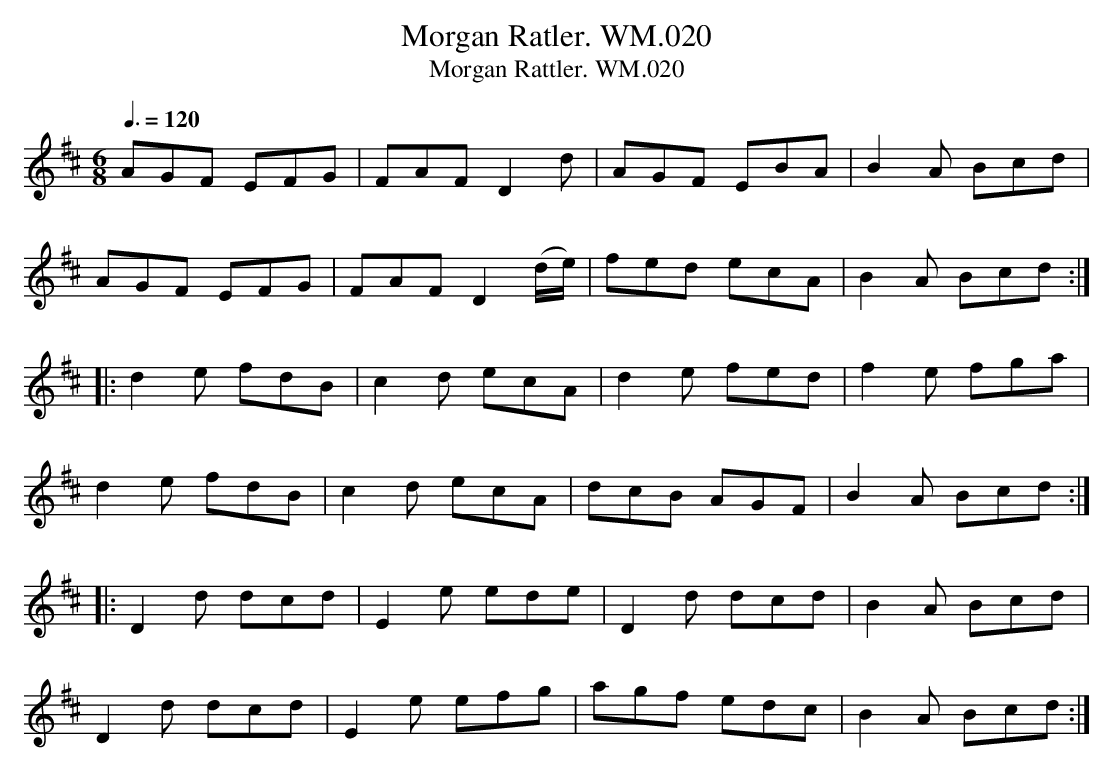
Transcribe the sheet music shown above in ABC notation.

X:1
T:Morgan Ratler. WM.020
T:Morgan Rattler. WM.020
M:6/8
L:1/8
Q:3/8=120
K:D
AGF EFG|FAFD2d|AGF EBA|B2A Bcd|
AGF EFG|FAFD2(d/e/)|fed ecA|B2A Bcd:|
|:d2e fdB|c2d ecA|d2e fed|f2e fga|
d2e fdB|c2d ecA|dcB AGF|B2A Bcd:|
|:D2d dcd|E2e ede|D2d dcd|B2A Bcd|
D2d dcd|E2e efg|agf edc|B2A Bcd:|
